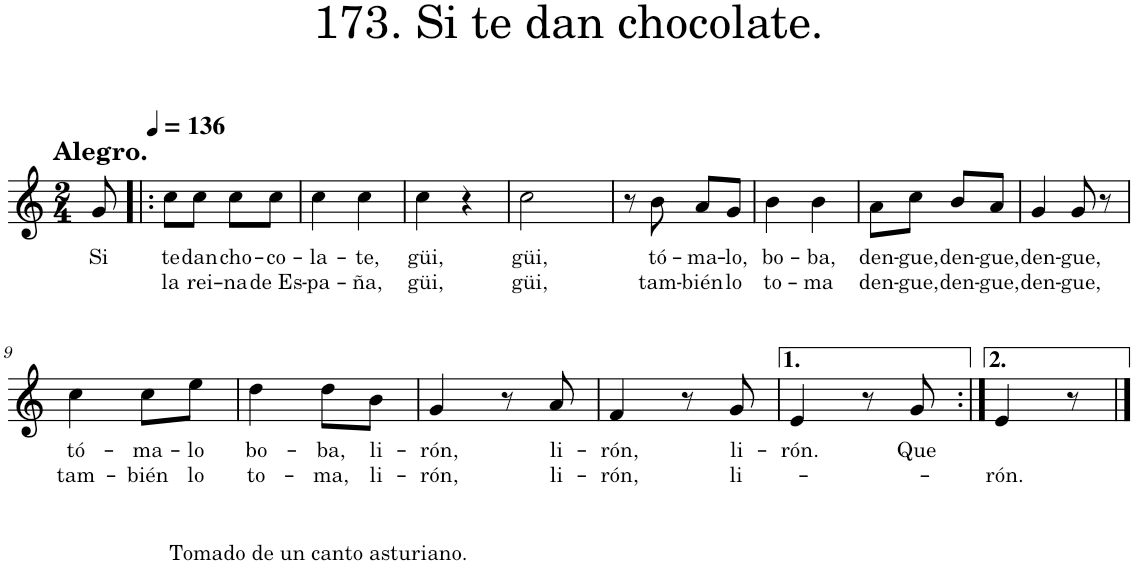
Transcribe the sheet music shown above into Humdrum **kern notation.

**kern	**text	**text
*part1	*part1	*part1
*staff1	*staff1	*staff1
*I"Piano	*	*
*I'Pno.	*	*
*clefG2	*	*
*k[]	*	*
*M2/4	*	*
*MM136	*	*
=	=	=
!LO:TX:a:B:t=Alegro.	!	!
!	!LO:LY:b	!
8g/	Si	.
=1!|:	=1!|:	=1!|:
!	!LO:LY:b	!LO:LY:b
8cc\L	te	la
!	!LO:LY:b	!LO:LY:b
8cc\J	dan	rei-
!	!LO:LY:b	!LO:LY:b
8cc\L	cho-	-na
!	!LO:LY:b	!LO:LY:b
8cc\J	-co-	de Es-
=2	=2	=2
!	!LO:LY:b	!LO:LY:b
4cc\	-la-	-pa-
!	!LO:LY:b	!LO:LY:b
4cc\	-te,	-ña,
=3	=3	=3
!	!LO:LY:b	!LO:LY:b
4cc\	güi,	güi,
4r	.	.
=4	=4	=4
!	!LO:LY:b	!LO:LY:b
2cc\	güi,	güi,
=5	=5	=5
8r	.	.
!	!LO:LY:b	!LO:LY:b
8b\	tó-	tam-
!	!LO:LY:b	!LO:LY:b
8a/L	-ma-	-bién
!	!LO:LY:b	!LO:LY:b
8g/J	-lo,	lo
=6	=6	=6
!	!LO:LY:b	!LO:LY:b
4b\	bo-	to-
!	!LO:LY:b	!LO:LY:b
4b\	-ba,	-ma
=7	=7	=7
!	!LO:LY:b	!LO:LY:b
8a\L	den-	den-
!	!LO:LY:b	!LO:LY:b
8cc\J	-gue,	-gue,
!	!LO:LY:b	!LO:LY:b
8b/L	den-	den-
!	!LO:LY:b	!LO:LY:b
8a/J	-gue,	-gue,
=8	=8	=8
!	!LO:LY:b	!LO:LY:b
4g/	den-	den-
!	!LO:LY:b	!LO:LY:b
8g/	-gue,	-gue,
8r	.	.
!!LO:LB:g=z
=9	=9	=9
!	!LO:LY:b	!LO:LY:b
4cc\	tó-	tam-
!	!LO:LY:b	!LO:LY:b
8cc\L	-ma-	-bién
!	!LO:LY:b	!LO:LY:b
8ee\J	-lo	lo
=10	=10	=10
!	!LO:LY:b	!LO:LY:b
4dd\	bo-	to-
!	!LO:LY:b	!LO:LY:b
8dd\L	-ba,	-ma,
!	!LO:LY:b	!LO:LY:b
8b\J	li-	li-
=11	=11	=11
!	!LO:LY:b	!LO:LY:b
4g/	-rón,	-rón,
8r	.	.
!	!LO:LY:b	!LO:LY:b
8a/	li-	li-
=12	=12	=12
!	!LO:LY:b	!LO:LY:b
4f/	-rón,	-rón,
8r	.	.
!	!LO:LY:b	!LO:LY:b
8g/	li-	li-
=13	=13	=13
!	!LO:LY:b	!
4e/	-rón.	.
8r	.	.
!	!LO:LY:b	!
8g/	Que	.
=14:|!	=14:|!	=14:|!
!	!	!LO:LY:b
4e/	.	-rón.
8r	.	.
==	==	==
*-	*-	*-
